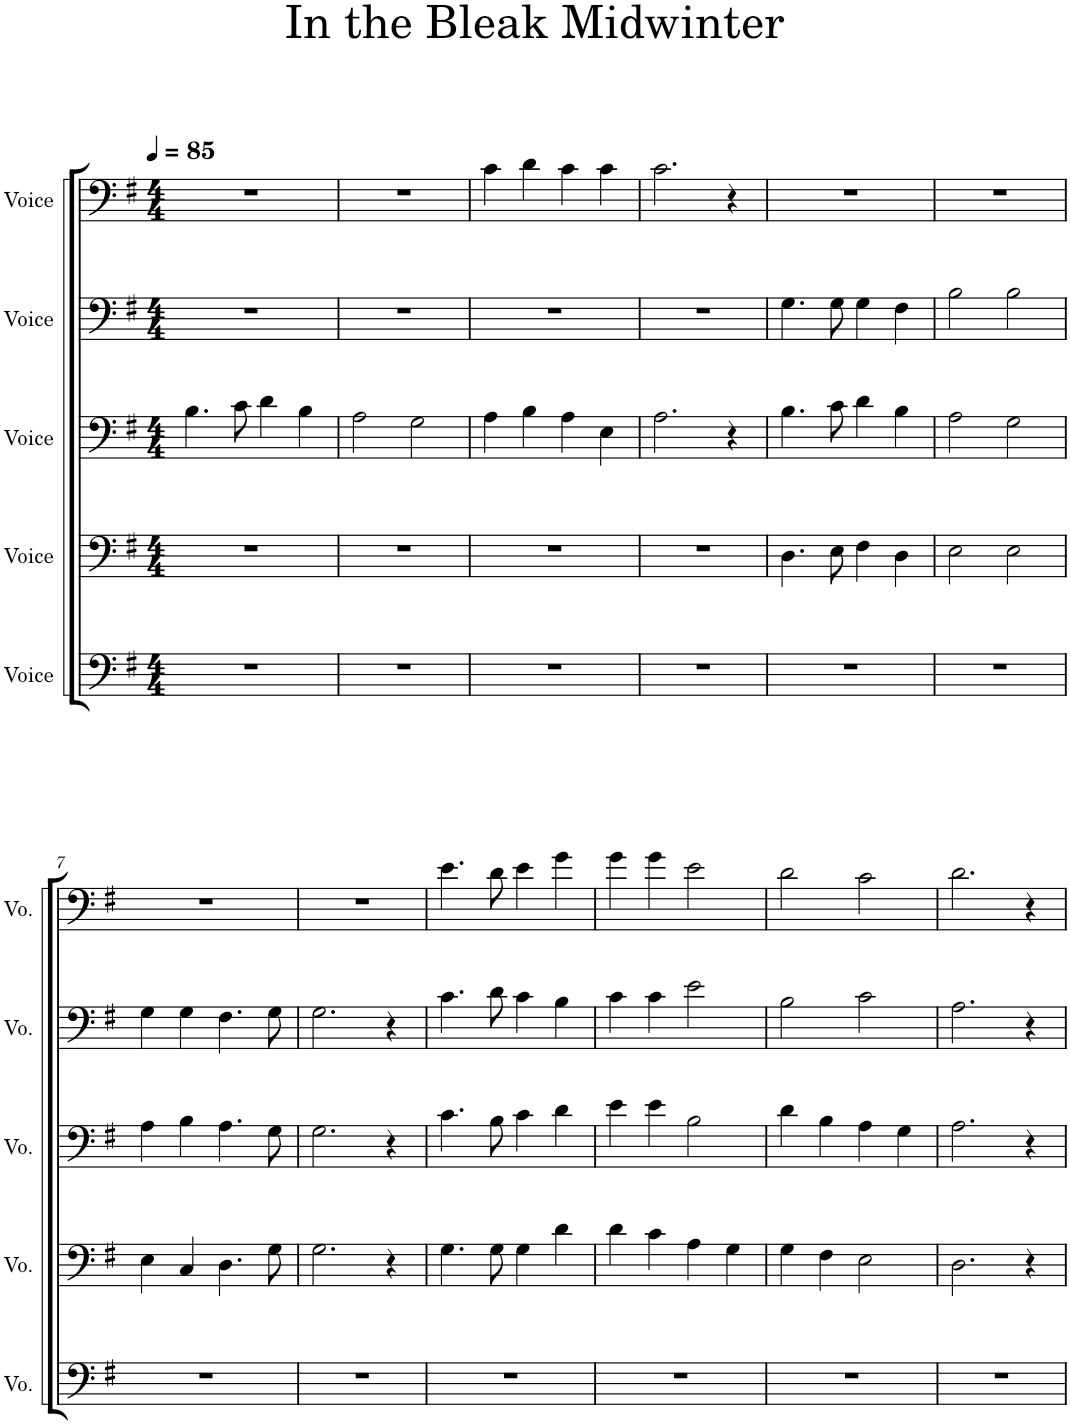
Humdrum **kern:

**kern	**kern	**kern	**kern	**kern
*part5	*part4	*part3	*part2	*part1
*staff5	*staff4	*staff3	*staff2	*staff1
*I"Voice	*I"Voice	*I"Voice	*I"Voice	*I"Voice
*I'Vo.	*I'Vo.	*I'Vo.	*I'Vo.	*I'Vo.
*clefF4	*clefF4	*clefF4	*clefF4	*clefF4
*k[f#]	*k[f#]	*k[f#]	*k[f#]	*k[f#]
*M4/4	*M4/4	*M4/4	*M4/4	*M4/4
*MM85	*MM85	*MM85	*MM85	*MM85
=1	=1	=1	=1	=1
1r	1r	4.B\	1r	1r
.	.	8c\	.	.
.	.	4d\	.	.
.	.	4B\	.	.
=2	=2	=2	=2	=2
1r	1r	2A\	1r	1r
.	.	2G\	.	.
=3	=3	=3	=3	=3
1r	1r	4A\	1r	4c\
.	.	4B\	.	4d\
.	.	4A\	.	4c\
.	.	4E\	.	4c\
=4	=4	=4	=4	=4
1r	1r	2.A\	1r	2.c\
.	.	4r	.	4r
=5	=5	=5	=5	=5
1r	4.D\	4.B\	4.G\	1r
.	8E\	8c\	8G\	.
.	4F#\	4d\	4G\	.
.	4D\	4B\	4F#\	.
=6	=6	=6	=6	=6
1r	2E\	2A\	2B\	1r
.	2E\	2G\	2B\	.
!!LO:LB:g=z
=7	=7	=7	=7	=7
1r	4E\	4A\	4G\	1r
.	4C/	4B\	4G\	.
.	4.D\	4.A\	4.F#\	.
.	8G\	8G\	8G\	.
=8	=8	=8	=8	=8
1r	2.G\	2.G\	2.G\	1r
.	4r	4r	4r	.
=9	=9	=9	=9	=9
1r	4.G\	4.c\	4.c\	4.e\
.	8G\	8B\	8d\	8d\
.	4G\	4c\	4c\	4e\
.	4d\	4d\	4B\	4g\
=10	=10	=10	=10	=10
1r	4d\	4e\	4c\	4g\
.	4c\	4e\	4c\	4g\
.	4A\	2B\	2e\	2e\
.	4G\	.	.	.
=11	=11	=11	=11	=11
1r	4G\	4d\	2B\	2d\
.	4F#\	4B\	.	.
.	2E\	4A\	2c\	2c\
.	.	4G\	.	.
=12	=12	=12	=12	=12
1r	2.D\	2.A\	2.A\	2.d\
.	4r	4r	4r	4r
=	=	=	=	=
*-	*-	*-	*-	*-
